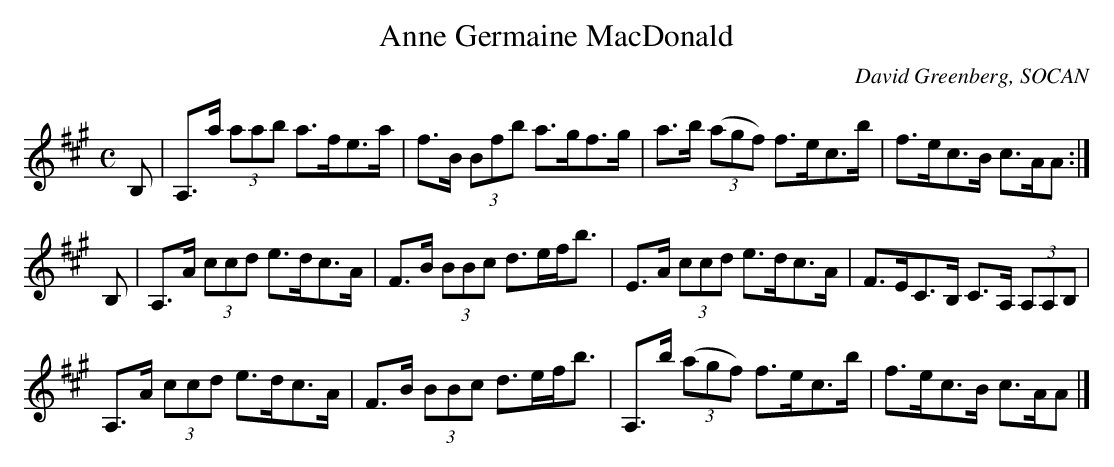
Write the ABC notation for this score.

X:1
T:Anne Germaine MacDonald
C:David Greenberg, SOCAN
L:1/8
M:C
K:A
B,|A,>a (3aab a>fe>a|f>B (3Bfb a>gf>g|a>b(3 (agf) f>ec>b|f>ec>B c>AA:|
B,|A,>A (3ccd e>dc>A|F>B (3BBc d>ef<b|E>A (3ccd e>dc>A|F>EC>B, C>A, (3A,A,B,|
A,>A (3ccd e>dc>A|F>B (3BBc d>ef<b|A,>b(3 (agf) f>ec>b|f>ec>B c>AA|]
